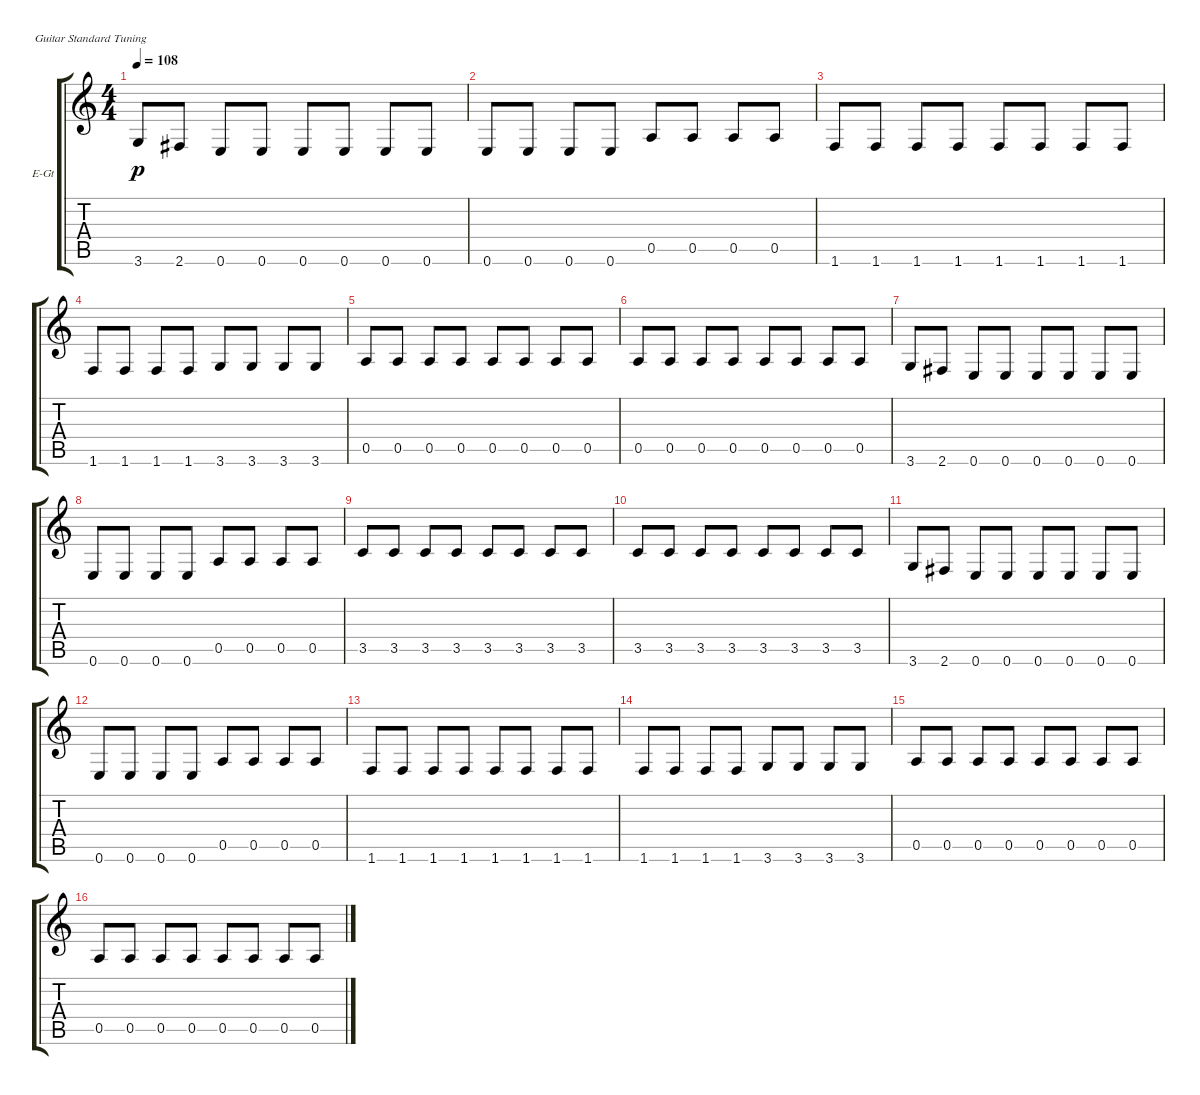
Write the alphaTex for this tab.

\bracketExtendMode groupsimilarinstruments
\firstSystemTrackNameOrientation horizontal
\otherSystemsTrackNameOrientation horizontal
\track ("Electric Guitar 1" "E-Gt") {instrument distortionguitar}
\staff {score tabs}
\tuning (E4 B3 G3 D3 A2 E2)
\ts (4 4)
\tempo 108
\clef g2
\ks c
3.6.8{dy p} 2.6.8 0.6.8 0.6.8 0.6.8 0.6.8 0.6.8 0.6.8 |
0.6.8 0.6.8 0.6.8 0.6.8 0.5.8 0.5.8 0.5.8 0.5.8 |
1.6.8 1.6.8 1.6.8 1.6.8 1.6.8 1.6.8 1.6.8 1.6.8 |
1.6.8 1.6.8 1.6.8 1.6.8 3.6.8 3.6.8 3.6.8 3.6.8 |
0.5.8 0.5.8 0.5.8 0.5.8 0.5.8 0.5.8 0.5.8 0.5.8 |
0.5.8 0.5.8 0.5.8 0.5.8 0.5.8 0.5.8 0.5.8 0.5.8 |
3.6.8 2.6.8 0.6.8 0.6.8 0.6.8 0.6.8 0.6.8 0.6.8 |
0.6.8 0.6.8 0.6.8 0.6.8 0.5.8 0.5.8 0.5.8 0.5.8 |
3.5.8 3.5.8 3.5.8 3.5.8 3.5.8 3.5.8 3.5.8 3.5.8 |
3.5.8 3.5.8 3.5.8 3.5.8 3.5.8 3.5.8 3.5.8 3.5.8 |
3.6.8 2.6.8 0.6.8 0.6.8 0.6.8 0.6.8 0.6.8 0.6.8 |
0.6.8 0.6.8 0.6.8 0.6.8 0.5.8 0.5.8 0.5.8 0.5.8 |
1.6.8 1.6.8 1.6.8 1.6.8 1.6.8 1.6.8 1.6.8 1.6.8 |
1.6.8 1.6.8 1.6.8 1.6.8 3.6.8 3.6.8 3.6.8 3.6.8 |
0.5.8 0.5.8 0.5.8 0.5.8 0.5.8 0.5.8 0.5.8 0.5.8 |
0.5.8 0.5.8 0.5.8 0.5.8 0.5.8 0.5.8 0.5.8 0.5.8
